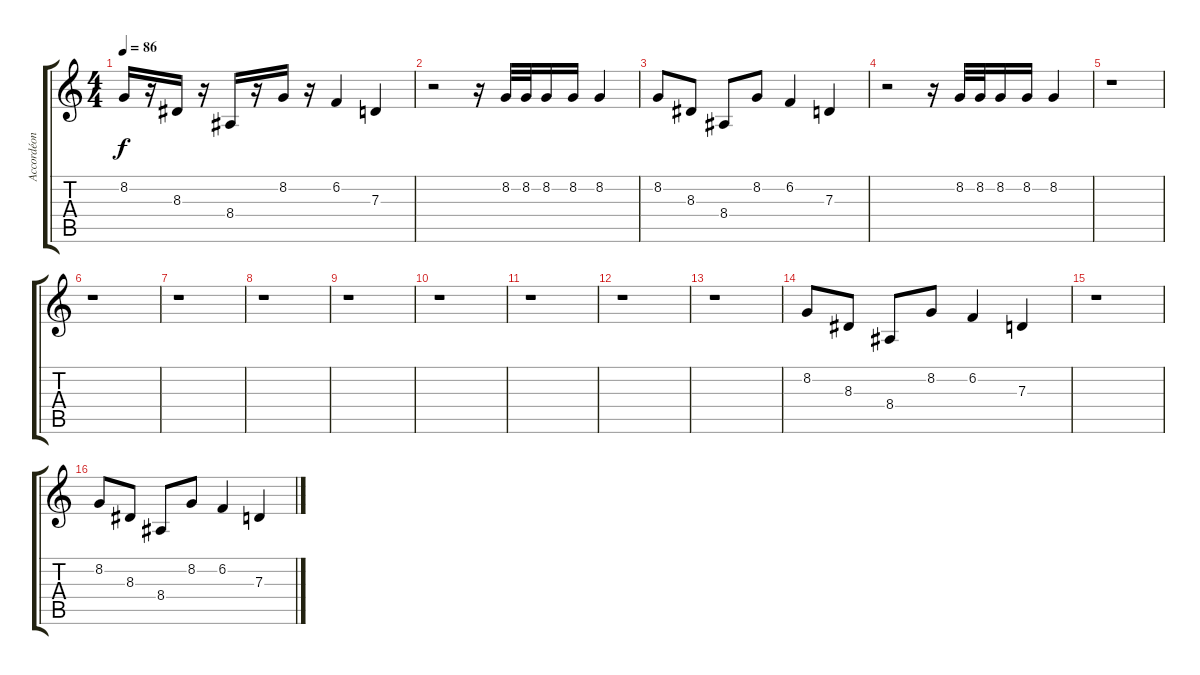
\track ("Accordéon" "Accordéon") {instrument accordion}
\staff {score tabs}
\tuning (E4 B3 G3 D3 A2 E2) {hide}
\ts (4 4)
\tempo 86
\clef g2
\ks c
8.2.16{dy f instrument accordion} r.16 8.3.16 r.16 8.4.16 r.16 8.2.16 r.16 6.2.4 7.3.4 |
r.2 r.16 8.2.32 8.2.32 8.2.16 8.2.16 8.2.4 |
8.2.8 8.3.8 8.4.8 8.2.8 6.2.4 7.3.4 |
r.2 r.16 8.2.32 8.2.32 8.2.16 8.2.16 8.2.4 |
r.1 |
r.1 |
r.1 |
r.1 |
r.1 |
r.1 |
r.1 |
r.1 |
r.1 |
8.2.8 8.3.8 8.4.8 8.2.8 6.2.4 7.3.4 |
r.1 |
8.2.8 8.3.8 8.4.8 8.2.8 6.2.4 7.3.4
